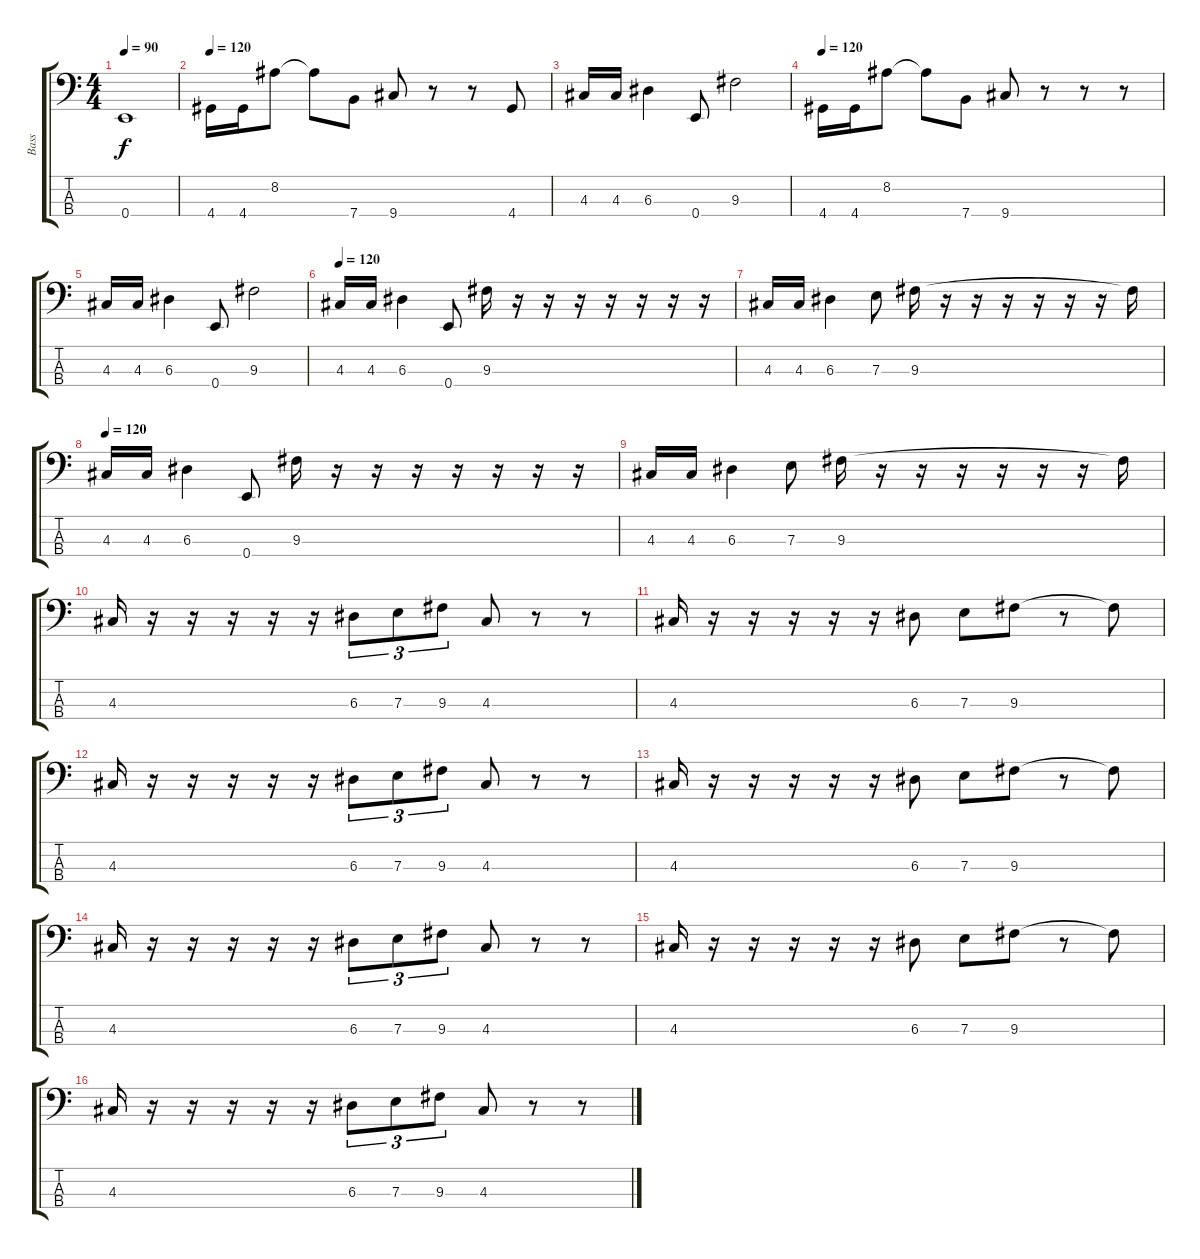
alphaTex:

\track ("Bass" "Bass") {instrument fretlessbass}
\staff {score tabs}
\tuning (G2 D2 A1 E1) {hide}
\ts (4 4)
\tempo 90
\clef f4
\ks c
0.4.1{dy f} |
\tempo 120
4.4.16 4.4.16 8.2.8 8.2{t}.8 7.4.8 9.4.8 r.8 r.8 4.4.8 |
4.3.16 4.3.16 6.3.4 0.4.8 9.3.2 |
\tempo 120
4.4.16 4.4.16 8.2.8 8.2{t}.8 7.4.8 9.4.8 r.8 r.8 r.8 |
4.3.16 4.3.16 6.3.4 0.4.8 9.3.2 |
\tempo 120
4.3.16 4.3.16 6.3.4 0.4.8 9.3.16 r.16 r.16 r.16 r.16 r.16 r.16 r.16 |
4.3.16 4.3.16 6.3.4 7.3.8 9.3.16 r.16 r.16 r.16 r.16 r.16 r.16 9.3{t}.16 |
\tempo 120
4.3.16 4.3.16 6.3.4 0.4.8 9.3.16 r.16 r.16 r.16 r.16 r.16 r.16 r.16 |
4.3.16 4.3.16 6.3.4 7.3.8 9.3.16 r.16 r.16 r.16 r.16 r.16 r.16 9.3{t}.16 |
4.3.16 r.16 r.16 r.16 r.16 r.16 6.3.8{tu (3 2)} 7.3.8{tu (3 2)} 9.3.8{tu (3 2)} 4.3.8 r.8 r.8 |
4.3.16 r.16 r.16 r.16 r.16 r.16 6.3.8 7.3.8 9.3.8 r.8 9.3{t}.8 |
4.3.16 r.16 r.16 r.16 r.16 r.16 6.3.8{tu (3 2)} 7.3.8{tu (3 2)} 9.3.8{tu (3 2)} 4.3.8 r.8 r.8 |
4.3.16 r.16 r.16 r.16 r.16 r.16 6.3.8 7.3.8 9.3.8 r.8 9.3{t}.8 |
4.3.16 r.16 r.16 r.16 r.16 r.16 6.3.8{tu (3 2)} 7.3.8{tu (3 2)} 9.3.8{tu (3 2)} 4.3.8 r.8 r.8 |
4.3.16 r.16 r.16 r.16 r.16 r.16 6.3.8 7.3.8 9.3.8 r.8 9.3{t}.8 |
4.3.16 r.16 r.16 r.16 r.16 r.16 6.3.8{tu (3 2)} 7.3.8{tu (3 2)} 9.3.8{tu (3 2)} 4.3.8 r.8 r.8
